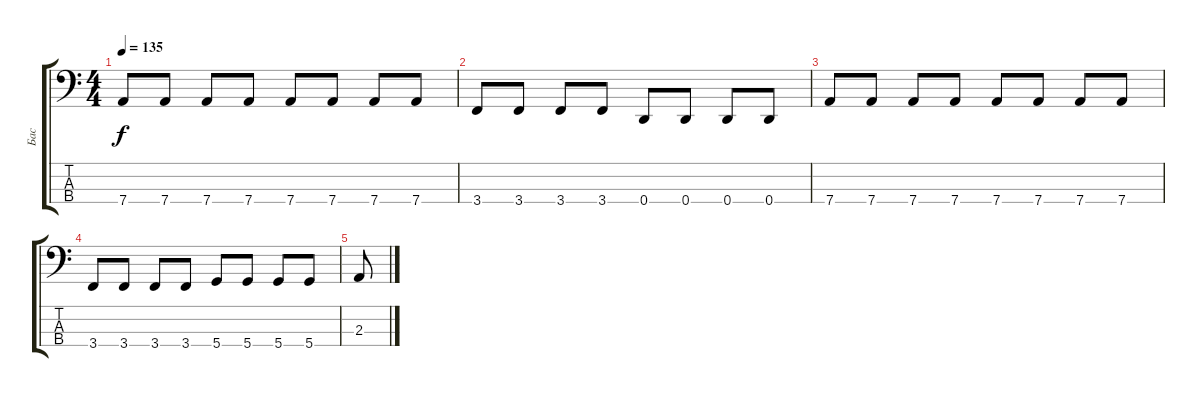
\track ("Бас" "Бас") {solo instrument electricbasspick}
\staff {score tabs}
\tuning (F2 C2 G1 D1) {hide}
\ts (4 4)
\tempo 135
\clef f4
\ks c
7.4.8{dy f} 7.4.8 7.4.8 7.4.8 7.4.8 7.4.8 7.4.8 7.4.8 |
3.4.8 3.4.8 3.4.8 3.4.8 0.4.8 0.4.8 0.4.8 0.4.8 |
7.4.8 7.4.8 7.4.8 7.4.8 7.4.8 7.4.8 7.4.8 7.4.8 |
3.4.8 3.4.8 3.4.8 3.4.8 5.4.8 5.4.8 5.4.8 5.4.8 |
2.3.8
